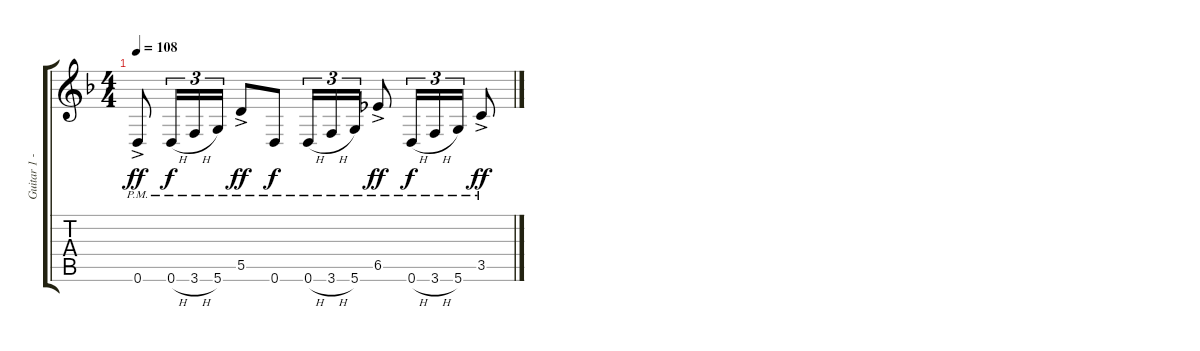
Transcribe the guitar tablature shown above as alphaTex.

\track ("Guitar 1 - hidden" "Guitar 1 -") {instrument overdrivenguitar}
\staff {score tabs}
\tuning (E4 B3 G3 D3 A2 D2) {hide}
\ts (4 4)
\tempo 108
\clef g2
\ks dminor
0.6{ac pm}.8{dy ff} 0.6{h pm}.16{tu (3 2) dy f} 3.6{h pm}.16{tu (3 2)} 5.6{pm}.16{tu (3 2)} 5.5{ac pm}.8{dy ff} 0.6{pm}.8{dy f} 0.6{h pm}.16{tu (3 2)} 3.6{h pm}.16{tu (3 2)} 5.6{pm}.16{tu (3 2)} 6.5{ac pm}.8{dy ff} 0.6{h pm}.16{tu (3 2) dy f} 3.6{h pm}.16{tu (3 2)} 5.6{pm}.16{tu (3 2)} 3.5{ac pm}.8{dy ff}
